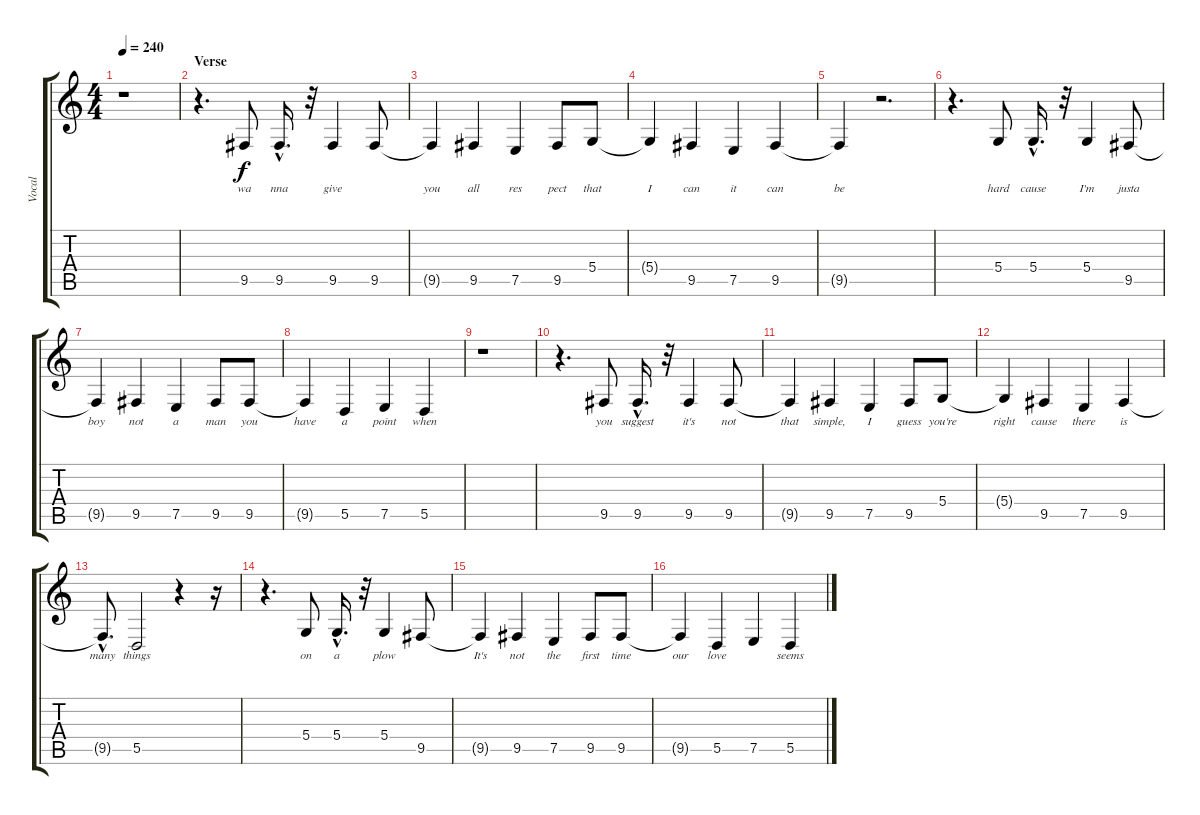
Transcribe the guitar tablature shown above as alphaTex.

\track ("Vocal" "Vocal") {instrument flute}
\staff {score tabs}
\tuning (E4 B3 G3 D3 A2 E2) {hide}
\ts (4 4)
\tempo 240
\clef g2
\ks c
r.1{dy f} |
\section ("" "Verse")
r.4{d} 9.5.8{lyrics (0 "wa") lyrics (1 "") lyrics (2 "") lyrics (3 "") lyrics (4 "")} 9.5{hac}.16{d lyrics (0 "nna") lyrics (1 "") lyrics (2 "") lyrics (3 "") lyrics (4 "")} r.32 9.5.4{lyrics (0 "give") lyrics (1 "") lyrics (2 "") lyrics (3 "") lyrics (4 "")} 9.5.8{lyrics (0 "") lyrics (1 "") lyrics (2 "") lyrics (3 "") lyrics (4 "")} |
9.5{t}.4{lyrics (0 "you") lyrics (1 "") lyrics (2 "") lyrics (3 "") lyrics (4 "")} 9.5.4{lyrics (0 "all") lyrics (1 "") lyrics (2 "") lyrics (3 "") lyrics (4 "")} 7.5.4{lyrics (0 "res") lyrics (1 "") lyrics (2 "") lyrics (3 "") lyrics (4 "")} 9.5.8{lyrics (0 "pect") lyrics (1 "") lyrics (2 "") lyrics (3 "") lyrics (4 "")} 5.4.8{lyrics (0 "that") lyrics (1 "") lyrics (2 "") lyrics (3 "") lyrics (4 "")} |
5.4{t}.4{lyrics (0 "I") lyrics (1 "") lyrics (2 "") lyrics (3 "") lyrics (4 "")} 9.5.4{lyrics (0 "can") lyrics (1 "") lyrics (2 "") lyrics (3 "") lyrics (4 "")} 7.5.4{lyrics (0 "it") lyrics (1 "") lyrics (2 "") lyrics (3 "") lyrics (4 "")} 9.5.4{lyrics (0 "can") lyrics (1 "") lyrics (2 "") lyrics (3 "") lyrics (4 "")} |
9.5{t}.4{lyrics (0 "be") lyrics (1 "") lyrics (2 "") lyrics (3 "") lyrics (4 "")} r.2{d} |
r.4{d} 5.4.8{lyrics (0 "hard") lyrics (1 "") lyrics (2 "") lyrics (3 "") lyrics (4 "")} 5.4{hac}.16{d lyrics (0 "cause") lyrics (1 "") lyrics (2 "") lyrics (3 "") lyrics (4 "")} r.32 5.4.4{lyrics (0 "I'm") lyrics (1 "") lyrics (2 "") lyrics (3 "") lyrics (4 "")} 9.5.8{lyrics (0 "justa") lyrics (1 "") lyrics (2 "") lyrics (3 "") lyrics (4 "")} |
9.5{t}.4{lyrics (0 "boy") lyrics (1 "") lyrics (2 "") lyrics (3 "") lyrics (4 "")} 9.5.4{lyrics (0 "not") lyrics (1 "") lyrics (2 "") lyrics (3 "") lyrics (4 "")} 7.5.4{lyrics (0 "a") lyrics (1 "") lyrics (2 "") lyrics (3 "") lyrics (4 "")} 9.5.8{lyrics (0 "man") lyrics (1 "") lyrics (2 "") lyrics (3 "") lyrics (4 "")} 9.5.8{lyrics (0 "you") lyrics (1 "") lyrics (2 "") lyrics (3 "") lyrics (4 "")} |
9.5{t}.4{lyrics (0 "have") lyrics (1 "") lyrics (2 "") lyrics (3 "") lyrics (4 "")} 5.5.4{lyrics (0 "a") lyrics (1 "") lyrics (2 "") lyrics (3 "") lyrics (4 "")} 7.5.4{lyrics (0 "point") lyrics (1 "") lyrics (2 "") lyrics (3 "") lyrics (4 "")} 5.5.4{lyrics (0 "when") lyrics (1 "") lyrics (2 "") lyrics (3 "") lyrics (4 "")} |
r.1 |
r.4{d} 9.5.8{lyrics (0 "you") lyrics (1 "") lyrics (2 "") lyrics (3 "") lyrics (4 "")} 9.5{hac}.16{d lyrics (0 "suggest") lyrics (1 "") lyrics (2 "") lyrics (3 "") lyrics (4 "")} r.32 9.5.4{lyrics (0 "it's") lyrics (1 "") lyrics (2 "") lyrics (3 "") lyrics (4 "")} 9.5.8{lyrics (0 "not") lyrics (1 "") lyrics (2 "") lyrics (3 "") lyrics (4 "")} |
9.5{t}.4{lyrics (0 "that") lyrics (1 "") lyrics (2 "") lyrics (3 "") lyrics (4 "")} 9.5.4{lyrics (0 "simple,") lyrics (1 "") lyrics (2 "") lyrics (3 "") lyrics (4 "")} 7.5.4{lyrics (0 "I") lyrics (1 "") lyrics (2 "") lyrics (3 "") lyrics (4 "")} 9.5.8{lyrics (0 "guess") lyrics (1 "") lyrics (2 "") lyrics (3 "") lyrics (4 "")} 5.4.8{lyrics (0 "you're") lyrics (1 "") lyrics (2 "") lyrics (3 "") lyrics (4 "")} |
5.4{t}.4{lyrics (0 "right") lyrics (1 "") lyrics (2 "") lyrics (3 "") lyrics (4 "")} 9.5.4{lyrics (0 "cause") lyrics (1 "") lyrics (2 "") lyrics (3 "") lyrics (4 "")} 7.5.4{lyrics (0 "there") lyrics (1 "") lyrics (2 "") lyrics (3 "") lyrics (4 "")} 9.5.4{lyrics (0 "is") lyrics (1 "") lyrics (2 "") lyrics (3 "") lyrics (4 "")} |
9.5{hac t}.8{d lyrics (0 "many") lyrics (1 "") lyrics (2 "") lyrics (3 "") lyrics (4 "")} 5.5.2{lyrics (0 "things") lyrics (1 "") lyrics (2 "") lyrics (3 "") lyrics (4 "")} r.4 r.16 |
r.4{d} 5.4.8{lyrics (0 "on") lyrics (1 "") lyrics (2 "") lyrics (3 "") lyrics (4 "")} 5.4{hac}.16{d lyrics (0 "a") lyrics (1 "") lyrics (2 "") lyrics (3 "") lyrics (4 "")} r.32 5.4.4{lyrics (0 "plow") lyrics (1 "") lyrics (2 "") lyrics (3 "") lyrics (4 "")} 9.5.8{lyrics (0 "") lyrics (1 "") lyrics (2 "") lyrics (3 "") lyrics (4 "")} |
9.5{t}.4{lyrics (0 "It's") lyrics (1 "") lyrics (2 "") lyrics (3 "") lyrics (4 "")} 9.5.4{lyrics (0 "not") lyrics (1 "") lyrics (2 "") lyrics (3 "") lyrics (4 "")} 7.5.4{lyrics (0 "the") lyrics (1 "") lyrics (2 "") lyrics (3 "") lyrics (4 "")} 9.5.8{lyrics (0 "first") lyrics (1 "") lyrics (2 "") lyrics (3 "") lyrics (4 "")} 9.5.8{lyrics (0 "time") lyrics (1 "") lyrics (2 "") lyrics (3 "") lyrics (4 "")} |
9.5{t}.4{lyrics (0 "our") lyrics (1 "") lyrics (2 "") lyrics (3 "") lyrics (4 "")} 5.5.4{lyrics (0 "love") lyrics (1 "") lyrics (2 "") lyrics (3 "") lyrics (4 "")} 7.5.4{lyrics (0 "") lyrics (1 "") lyrics (2 "") lyrics (3 "") lyrics (4 "")} 5.5.4{lyrics (0 "seems") lyrics (1 "") lyrics (2 "") lyrics (3 "") lyrics (4 "")}
